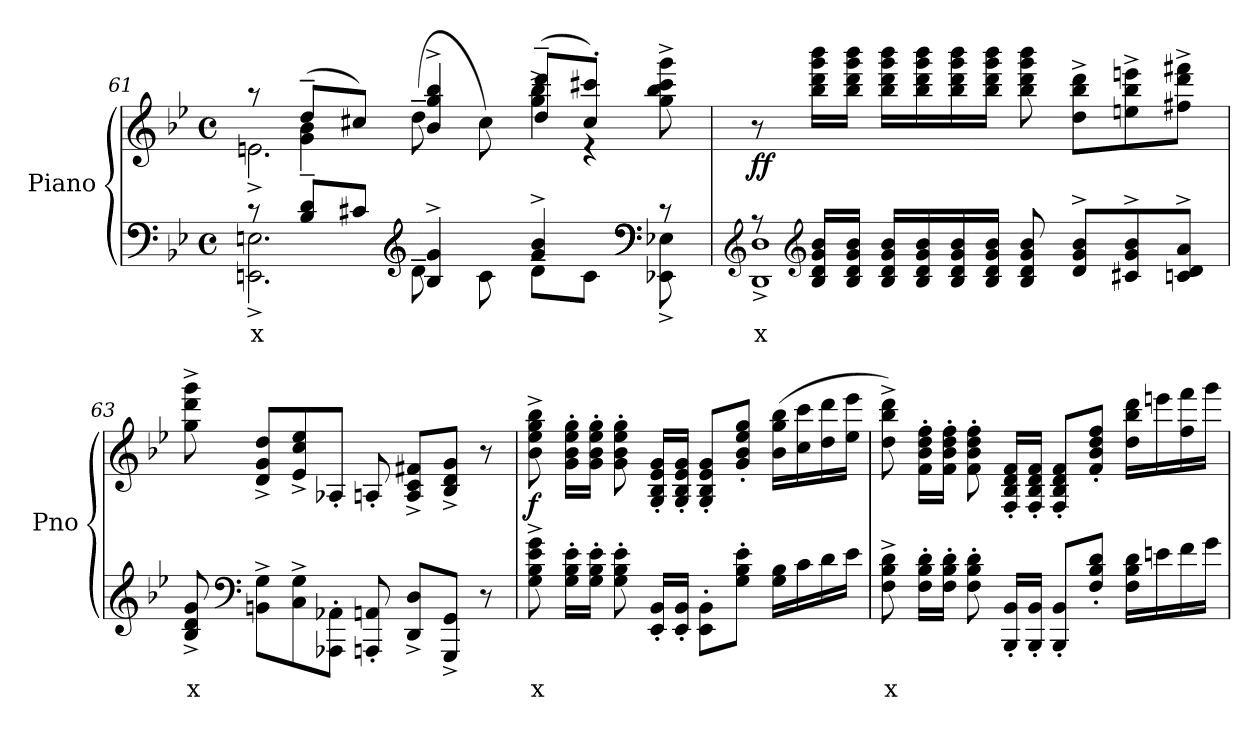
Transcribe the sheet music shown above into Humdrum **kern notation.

**kern	**text	**kern	**dynam
*part1	*part1	*part1	*part1
*staff2	*staff2	*staff1	*staff1/2
*I"Piano	*	*	*
*I'Pno	*	*	*
*clefF4	*	*clefG2	*
*k[b-e-]	*	*k[b-e-]	*
*B-:	*	*B-:	*
*M4/4	*	*M4/4	*
*met(c)	*	*met(c)	*
=61	=61	=61	=61
*^	*	*	*
!	!	!LO:LY:b	!	!
*	*^	*	*^	*
*	*	*	*	*	*^	*
8rc	2.EEn\^ 2.En\^	4.ryy	x	8raa	2.en^\	8ryy	.
8B-/~ 8d/~L	.	.	.	(>8dd~/L	.	4g\ 4b-\	.
8c#X/J	.	.	.	8cc#X/J)	.	.	.
*clefG2	*	*	*	*	*	*	*
4B-/^ 4g/^	.	8d~\	.	4b-/^ 4gg/^ 4bb-/^	.	(<8dd~\	.
.	.	8c#\	.	.	.	8cc#\)	.
4g/^ 4b-/^	.	8d~\L	.	4gg\^ 4bb-\^	.	(>8dd/~ 8ddd/~L	.
.	8ryy	8c#\J	.	.	4re	8cc#/' 8ccc#X/'J)	.
*clefF4	*	*	*	*	*	*	*
8rc	8EE-X\^ 8E-X\^	8ryy	.	8gg\^ 8bb-\^ 8ccc#\^ 8ggg\^	.	8ryy	.
!!LO:LB:g=z
=62	=62	=62	=62	=62	=62	=62	=62
!	!	!	!LO:LY:b	!	!	!	!LO:DY:b
*	*v	*v	*	*	*	*	*
*	*	*	*v	*v	*v	*
8rA	1DD^ 1D^	x	8r	ff
*clefG2	*	*	*	*
16B-/ 16d/ 16g/ 16b-/LL	.	.	16bb-\ 16ddd\ 16ggg\ 16bbb-\LL	.
16B-/ 16d/ 16g/ 16b-/JJ	.	.	16bb-\ 16ddd\ 16ggg\ 16bbb-\JJ	.
16B-/ 16d/ 16g/ 16b-/LL	.	.	16bb-\ 16ddd\ 16ggg\ 16bbb-\LL	.
16B-/ 16d/ 16g/ 16b-/	.	.	16bb-\ 16ddd\ 16ggg\ 16bbb-\	.
16B-/ 16d/ 16g/ 16b-/	.	.	16bb-\ 16ddd\ 16ggg\ 16bbb-\	.
16B-/ 16d/ 16g/ 16b-/JJ	.	.	16bb-\ 16ddd\ 16ggg\ 16bbb-\JJ	.
8B-/ 8d/ 8g/ 8b-/	.	.	8bb-\ 8ddd\ 8ggg\ 8bbb-\	.
8d/^ 8g/^ 8b-/^L	.	.	8dd\^ 8bb-\^ 8ddd\^L	.
8c#X/^ 8g/^ 8b-/^	.	.	8een\^ 8bb-\^ 8eeen\^	.
8cn/^ 8d/^ 8a/^J	.	.	8ff#X\^ 8ddd\^ 8fff#X\^J	.
*v	*v	*	*	*
!!LO:LB:g=z
=63	=63	=63	=63
!	!LO:LY:b	!	!
8B-/^ 8d/^ 8g/^	x	8gg\^ 8ddd\^ 8ggg\^	.
*clefF4	*	*	*
8BBn\^ 8G\^L	.	8d/^ 8g/^ 8dd/^L	.
8C\^ 8G\^	.	8e-/^ 8cc/^ 8ee-/^	.
8AAA-X\' 8AA-X\'J	.	8A-X'/J	.
8AAAn/' 8AAn/'	.	8An'/	.
8DD/^ 8D/^L	.	8A/^ 8c/^ 8f#X/^L	.
8GGG/^ 8GG/^J	.	8B-/^ 8d/^ 8g/^J	.
8r	.	8r	.
=64	=64	=64	=64
!	!LO:LY:b	!	!LO:DY:b
8G\^ 8B-\^ 8e-\^ 8g\^	x	8b-\^ 8ee-\^ 8gg\^ 8bb-\^	f
16G\' 16B-\' 16e-\'LL	.	16g\' 16b-\' 16ee-\' 16gg\'LL	.
16G\' 16B-\' 16e-\'JJ	.	16g\' 16b-\' 16ee-\' 16gg\'JJ	.
8G\' 8B-\' 8e-\'	.	8g\' 8b-\' 8ee-\' 8gg\'	.
16EE-/' 16BB-/'LL	.	16G/' 16B-/' 16e-/' 16g/'LL	.
16EE-/' 16BB-/'JJ	.	16G/' 16B-/' 16e-/' 16g/'JJ	.
8EE-\' 8BB-\'L	.	8G/' 8B-/' 8e-/' 8g/'L	.
8G\' 8B-\' 8e-\'J	.	8g/' 8b-/' 8ee-/' 8gg/'J	.
16G\ 16B-\LL	.	(>16b-\ 16gg\ 16bb-\LL	.
16c\	.	16cc\ 16ccc\	.
16d\	.	16dd\ 16ddd\	.
16e-\JJ	.	16ee-\ 16eee-\JJ	.
!!LO:LB:g=z
=65	=65	=65	=65
!	!LO:LY:b	!	!
8F\^ 8B-\^ 8d\^	x	8dd\^ 8bb-\^ 8ddd\^)	.
16F\' 16B-\' 16d\'LL	.	16f\' 16b-\' 16dd\' 16ff\'LL	.
16F\' 16B-\' 16d\'JJ	.	16f\' 16b-\' 16dd\' 16ff\'JJ	.
8F\' 8B-\' 8d\'	.	8f\' 8b-\' 8dd\' 8ff\'	.
16BBB-/' 16BB-/'LL	.	16F/' 16B-/' 16d/' 16f/'LL	.
16BBB-/' 16BB-/'JJ	.	16F/' 16B-/' 16d/' 16f/'JJ	.
8BBB-/' 8BB-/'L	.	8F/' 8B-/' 8d/' 8f/'L	.
8F/' 8B-/' 8d/'J	.	8f/' 8b-/' 8dd/' 8ff/'J	.
16F\ 16B-\ 16d\LL	.	16dd\ 16bb-\ 16ddd\LL	.
16en\	.	16eeen\	.
16f\	.	16ff\ 16fff\	.
16g\JJ	.	16ggg\JJ	.
=	=	=	=
*-	*-	*-	*-
